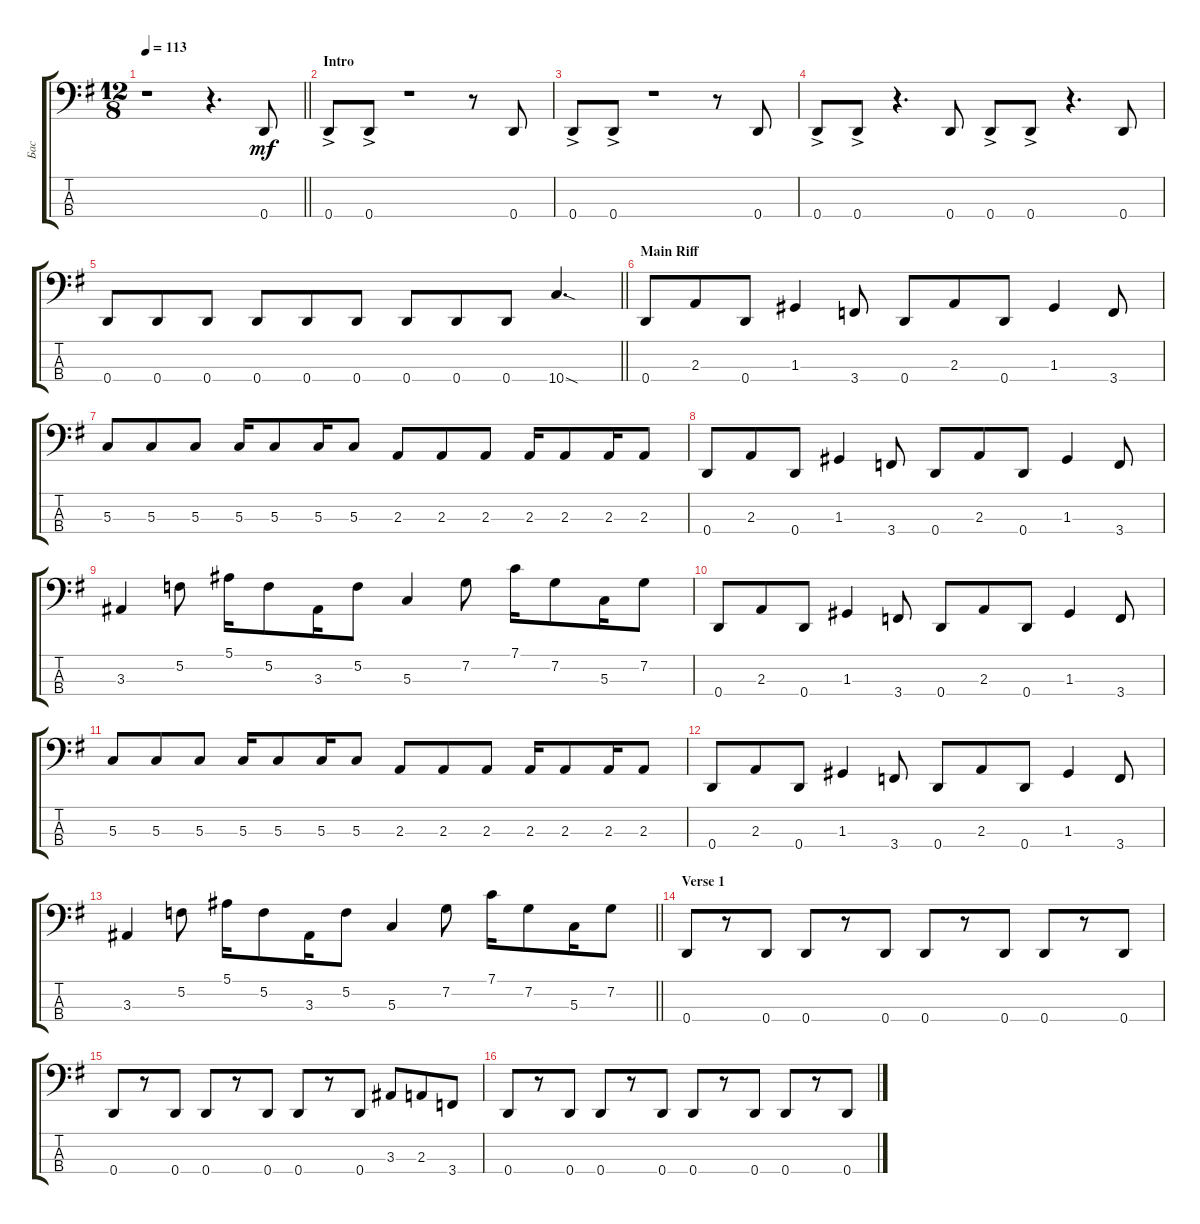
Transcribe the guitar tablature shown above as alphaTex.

\track ("Бас" "Бас") {instrument electricbassfinger}
\staff {score tabs}
\tuning (F2 C2 G1 D1) {hide}
\ts (12 8)
\tempo 113
\clef f4
\barLineRight lightlight
\ks eminor
r.1{dy mf instrument electricbassfinger} r.4{d} 0.4.8 |
\section ("" "Intro")
0.4{ac}.8 0.4{ac}.8 r.1 r.8 0.4.8 |
0.4{ac}.8 0.4{ac}.8 r.1 r.8 0.4.8 |
0.4{ac}.8 0.4{ac}.8 r.4{d} 0.4.8 0.4{ac}.8 0.4{ac}.8 r.4{d} 0.4.8 |
\barLineRight lightlight
0.4.8 0.4.8 0.4.8 0.4.8 0.4.8 0.4.8 0.4.8 0.4.8 0.4.8 10.4{sod}.4{d} |
\section ("" "Main Riff")
0.4.8 2.3.8 0.4.8 1.3.4 3.4.8 0.4.8 2.3.8 0.4.8 1.3.4 3.4.8 |
5.3.8 5.3.8 5.3.8 5.3.16 5.3.8 5.3.16 5.3.8 2.3.8 2.3.8 2.3.8 2.3.16 2.3.8 2.3.16 2.3.8 |
0.4.8 2.3.8 0.4.8 1.3.4 3.4.8 0.4.8 2.3.8 0.4.8 1.3.4 3.4.8 |
3.3.4 5.2.8 5.1.16 5.2.8 3.3.16 5.2.8 5.3.4 7.2.8 7.1.16 7.2.8 5.3.16 7.2.8 |
0.4.8 2.3.8 0.4.8 1.3.4 3.4.8 0.4.8 2.3.8 0.4.8 1.3.4 3.4.8 |
5.3.8 5.3.8 5.3.8 5.3.16 5.3.8 5.3.16 5.3.8 2.3.8 2.3.8 2.3.8 2.3.16 2.3.8 2.3.16 2.3.8 |
0.4.8 2.3.8 0.4.8 1.3.4 3.4.8 0.4.8 2.3.8 0.4.8 1.3.4 3.4.8 |
\barLineRight lightlight
3.3.4 5.2.8 5.1.16 5.2.8 3.3.16 5.2.8 5.3.4 7.2.8 7.1.16 7.2.8 5.3.16 7.2.8 |
\section ("" "Verse 1")
0.4.8 r.8 0.4.8 0.4.8 r.8 0.4.8 0.4.8 r.8 0.4.8 0.4.8 r.8 0.4.8 |
0.4.8 r.8 0.4.8 0.4.8 r.8 0.4.8 0.4.8 r.8 0.4.8 3.3.8 2.3.8 3.4.8 |
0.4.8 r.8 0.4.8 0.4.8 r.8 0.4.8 0.4.8 r.8 0.4.8 0.4.8 r.8 0.4.8
